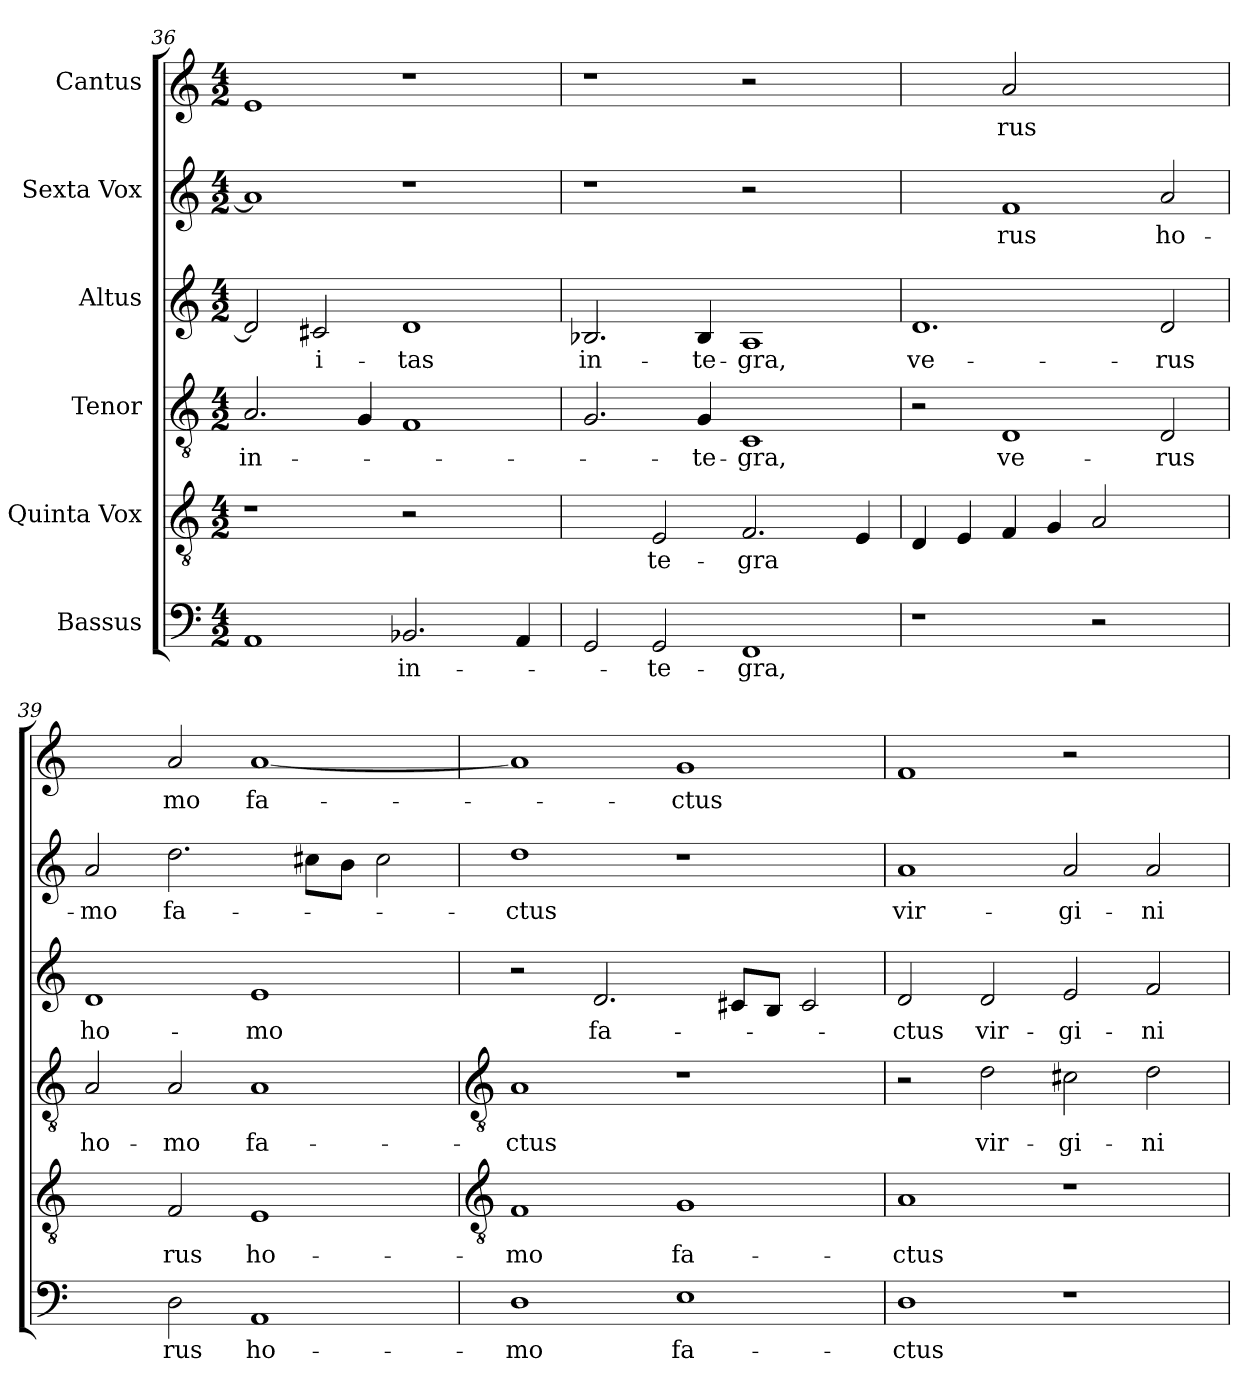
**kern	**text	**kern	**text	**kern	**text	**kern	**text	**kern	**text	**kern	**text
*part6	*part6	*part5	*part5	*part4	*part4	*part3	*part3	*part2	*part2	*part1	*part1
*staff6	*staff6	*staff5	*staff5	*staff4	*staff4	*staff3	*staff3	*staff2	*staff2	*staff1	*staff1
*I"Bassus	*	*I"Quinta Vox	*	*I"Tenor	*	*I"Altus	*	*I"Sexta Vox	*	*I"Cantus	*
!!LO:LB:g=z
*clefF4	*	*clefGv2	*	*clefGv2	*	*clefG2	*	*clefG2	*	*clefG2	*
*k[]	*	*k[]	*	*k[]	*	*k[]	*	*k[]	*	*k[]	*
*C:	*	*C:	*	*C:	*	*C:	*	*C:	*	*C:	*
*M4/2	*	*M4/2	*	*M4/2	*	*M4/2	*	*M4/2	*	*M4/2	*
=36	=36	=36	=36	=36	=36	=36	=36	=36	=36	=36	=36
!	!	!	!	!	!LO:LY:b	!	!	!	!	!	!
1AA	.	1r	.	2.A	in-	2d]	.	1a]	.	1e	.
!	!	!	!	!	!	!	!LO:LY:b	!	!	!	!
.	.	.	.	.	.	2c#X	-i-	.	.	.	.
.	.	.	.	4G	.	.	.	.	.	.	.
!	!LO:LY:b	!	!	!	!	!	!LO:LY:b	!	!	!	!
2.BB-X	in-	2r	.	1F	.	1d	-tas	1r	.	1r	.
!	!	!	!LO:LY:b	!	!	!	!	!	!	!	!
.	.	[2Dyy	in	.	.	.	.	.	.	.	.
4AA	.	.	.	.	.	.	.	.	.	.	.
=37	=37	=37	=37	=37	=37	=37	=37	=37	=37	=37	=37
!	!	!	!	!	!	!	!LO:LY:b	!	!	!	!
2GG	.	2Dyy]	.	2.G	.	2.B-X	in-	1r	.	1r	.
!	!LO:LY:b	!	!LO:LY:b	!	!	!	!	!	!	!	!
2GG	-te-	2E	te-	.	.	.	.	.	.	.	.
!	!	!	!	!	!LO:LY:b	!	!LO:LY:b	!	!	!	!
.	.	.	.	4G	-te-	4B-	-te-	.	.	.	.
!	!LO:LY:b	!	!LO:LY:b	!	!LO:LY:b	!	!LO:LY:b	!	!	!	!
1FF	-gra,	2.F	-gra	1C	-gra,	1A	-gra,	2r	.	2r	.
!	!	!	!	!	!	!	!	!	!LO:LY:b	!	!LO:LY:b
.	.	.	.	.	.	.	.	[2fyy	ve-	[2ayy	ve-
.	.	4E	.	.	.	.	.	.	.	.	.
=38	=38	=38	=38	=38	=38	=38	=38	=38	=38	=38	=38
!	!	!	!	!	!	!	!LO:LY:b	!	!	!	!
1r	.	4D	.	2r	.	1.d	ve-	2fyy]	.	2ayy]	.
.	.	4E	.	.	.	.	.	.	.	.	.
!	!	!	!	!	!LO:LY:b	!	!	!	!LO:LY:b	!	!LO:LY:b
.	.	4F	.	1D	ve-	.	.	1f	-rus	2a	-rus
.	.	4G	.	.	.	.	.	.	.	.	.
!	!	!	!	!	!	!	!	!	!	!	!LO:LY:b
2r	.	2A	.	.	.	.	.	.	.	[1ddyy	ho-
!	!LO:LY:b	!	!LO:LY:b	!	!LO:LY:b	!	!LO:LY:b	!	!LO:LY:b	!	!
[2Dyy	ve-	[2Fyy	ve-	2D	-rus	2d	-rus	2a	ho-	.	.
=39	=39	=39	=39	=39	=39	=39	=39	=39	=39	=39	=39
!	!	!	!	!	!LO:LY:b	!	!LO:LY:b	!	!LO:LY:b	!	!
2Dyy]	.	2Fyy]	.	2A	ho-	1d	ho-	2a	-mo	2ddyy]	.
!	!LO:LY:b	!	!LO:LY:b	!	!LO:LY:b	!	!	!	!LO:LY:b	!	!LO:LY:b
2D	-rus	2F	-rus	2A	-mo	.	.	2.dd	fa-	2a	-mo
!	!LO:LY:b	!	!LO:LY:b	!	!LO:LY:b	!	!LO:LY:b	!	!	!	!LO:LY:b
1AA	ho-	1E	ho-	1A	fa-	1e	-mo	.	.	[1a	fa-
.	.	.	.	.	.	.	.	8cc#L	.	.	.
.	.	.	.	.	.	.	.	8bJ	.	.	.
.	.	.	.	.	.	.	.	2cc#	.	.	.
!!LO:LB:g=z
=40	=40	=40	=40	=40	=40	=40	=40	=40	=40	=40	=40
*	*	*clefGv2	*	*clefGv2	*	*	*	*	*	*	*
!	!LO:LY:b	!	!LO:LY:b	!	!LO:LY:b	!	!	!	!LO:LY:b	!	!
1D	-mo	1F	-mo	1A	-ctus	2r	.	1dd	-ctus	1a]	.
!	!	!	!	!	!	!	!LO:LY:b	!	!	!	!
.	.	.	.	.	.	2.d	fa-	.	.	.	.
!	!LO:LY:b	!	!LO:LY:b	!	!	!	!	!	!	!	!LO:LY:b
1E	fa-	1G	fa-	1r	.	.	.	1r	.	1g	-ctus
.	.	.	.	.	.	8c#L	.	.	.	.	.
.	.	.	.	.	.	8BJ	.	.	.	.	.
.	.	.	.	.	.	2c#	.	.	.	.	.
=41	=41	=41	=41	=41	=41	=41	=41	=41	=41	=41	=41
!	!LO:LY:b	!	!LO:LY:b	!	!	!	!LO:LY:b	!	!LO:LY:b	!	!
1D	-ctus	1A	-ctus	2r	.	2d	-ctus	1a	vir-	1f	.
!	!	!	!	!	!LO:LY:b	!	!LO:LY:b	!	!	!	!
.	.	.	.	2d	vir-	2d	vir-	.	.	.	.
!	!	!	!	!	!LO:LY:b	!	!LO:LY:b	!	!LO:LY:b	!	!
1r	.	1r	.	2c#X	-gi-	2e	-gi-	2a	-gi-	2r	.
!	!	!	!	!	!LO:LY:b	!	!LO:LY:b	!	!LO:LY:b	!	!LO:LY:b
.	.	.	.	2d	-ni-	2f	-ni-	2a	-ni-	[2ddyy	vir-
=	=	=	=	=	=	=	=	=	=	=	=
*-	*-	*-	*-	*-	*-	*-	*-	*-	*-	*-	*-
